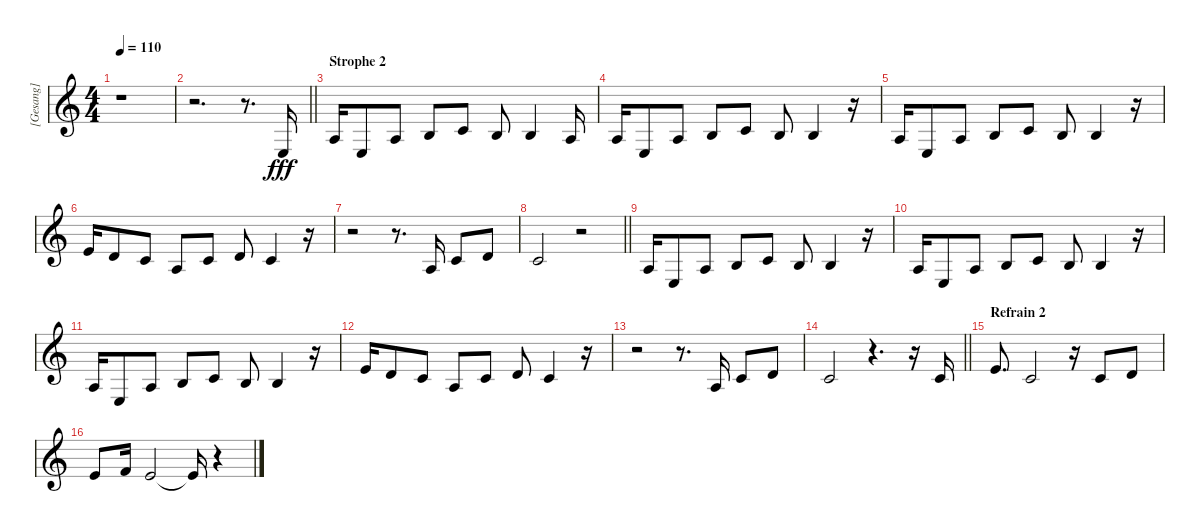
\track ("[Gesang]" "[Gesang]") {instrument tenorsax}
\staff {score}
\tuning (E4 B3 G3 D3 A2 E2) {hide}
\ts (4 4)
\tempo 110
\clef g2
\ks c
r.1{dy fff} |
\barLineRight lightlight
r.2{d} r.8{d} 2.4.16 |
\section ("" "Strophe 2")
2.3.16 2.4.8 2.3.8 4.3.8 5.3.8 4.3.8 4.3.4 2.3.16 |
2.3.16 2.4.8 2.3.8 4.3.8 5.3.8 4.3.8 4.3.4 r.16 |
2.3.16 2.4.8 2.3.8 4.3.8 5.3.8 4.3.8 4.3.4 r.16 |
9.3.16 7.3.8 5.3.8 2.3.8 5.3.8 7.3.8 5.3.4 r.16 |
r.2 r.8{d} 2.3.16 5.3.8 7.3.8 |
\barLineRight lightlight
5.3.2 r.2 |
2.3.16 2.4.8 2.3.8 4.3.8 5.3.8 4.3.8 4.3.4 r.16 |
2.3.16 2.4.8 2.3.8 4.3.8 5.3.8 4.3.8 4.3.4 r.16 |
2.3.16 2.4.8 2.3.8 4.3.8 5.3.8 4.3.8 4.3.4 r.16 |
9.3.16 7.3.8 5.3.8 2.3.8 5.3.8 7.3.8 5.3.4 r.16 |
r.2 r.8{d} 2.3.16 5.3.8 7.3.8 |
\barLineRight lightlight
5.3.2 r.4{d} r.16 5.3.16 |
\section ("" "Refrain 2")
9.3.8{d} 5.3.2 r.16 5.3.8 7.3.8 |
9.3.8 10.3.16 9.3.2 9.3{t}.16 r.4
